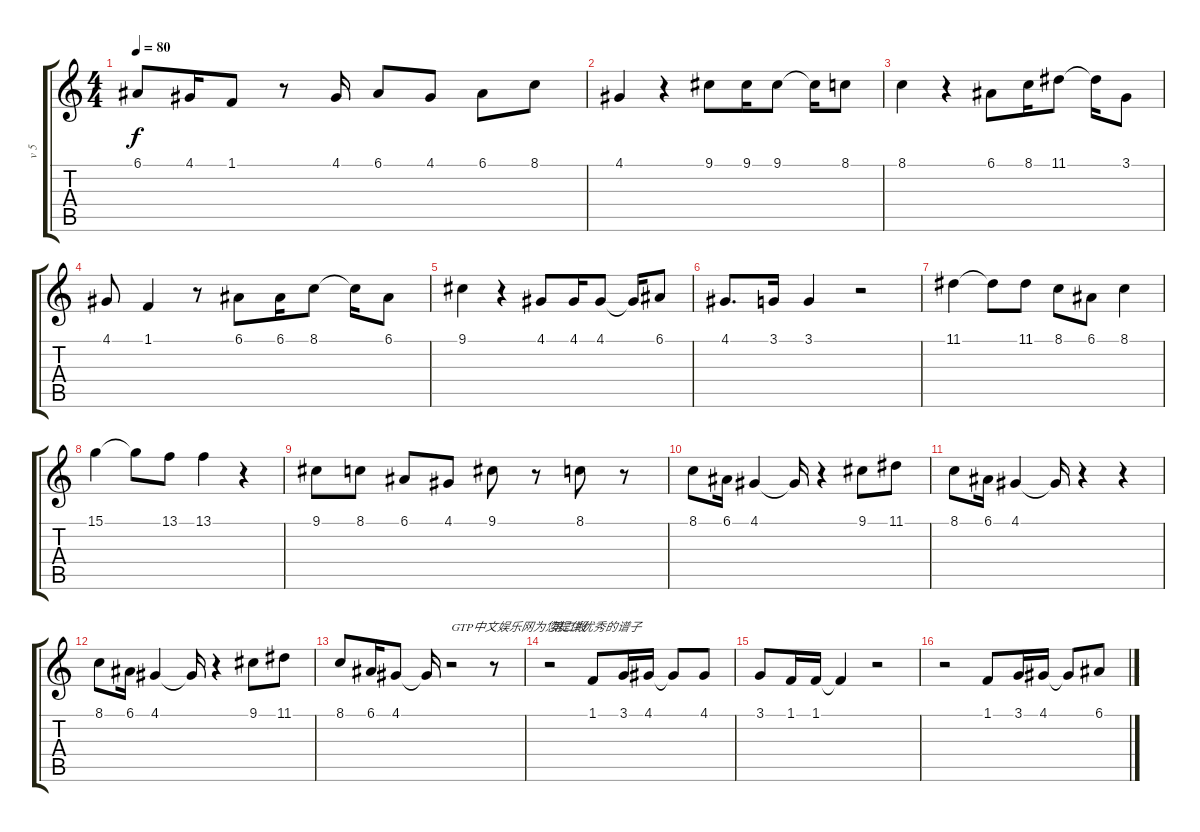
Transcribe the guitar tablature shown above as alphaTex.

\track ("v 5" "v 5") {instrument cello}
\staff {score tabs}
\tuning (E4 B3 G3 D3 A2 E2) {hide}
\ts (4 4)
\tempo 80
\clef g2
\ks c
6.1.8{dy f} 4.1.16 1.1.8 r.8 4.1.16 6.1.8 4.1.8 6.1.8 8.1.8 |
4.1.4 r.4 9.1.8 9.1.16 9.1.8 9.1{t}.16 8.1.8 |
8.1.4 r.4 6.1.8 8.1.16 11.1.8 11.1{t}.16 3.1.8 |
4.1.8 1.1.4 r.8 6.1.8 6.1.16 8.1.8 8.1{t}.16 6.1.8 |
9.1.4 r.4 4.1.8 4.1.16 4.1.8 4.1{t}.16 6.1.8 |
4.1.8{d} 3.1.16 3.1.4 r.2 |
11.1.4 11.1{t}.8 11.1.8 8.1.8 6.1.8 8.1.4 |
15.1.4 15.1{t}.8 13.1.8 13.1.4 r.4 |
9.1.8 8.1.8 6.1.8 4.1.8 9.1.8 r.8 8.1.8 r.8 |
8.1.8 6.1.16 4.1.4 4.1{t}.16 r.4 9.1.8 11.1.8 |
8.1.8 6.1.16 4.1.4 4.1{t}.16 r.4 r.4 |
8.1.8 6.1.16 4.1.4 4.1{t}.16 r.4 9.1.8 11.1.8 |
8.1.8 6.1.16 4.1.8 4.1{t}.16 r.2{txt "GTP中文娱乐网为您提供优秀的谱子"} r.8 |
r.2{txt "第二段"} 1.1.8 3.1.16 4.1.16 4.1{t}.8 4.1.8 |
3.1.8 1.1.16 1.1.16 1.1{t}.4 r.2 |
r.2 1.1.8 3.1.16 4.1.16 4.1{t}.8 6.1.8
